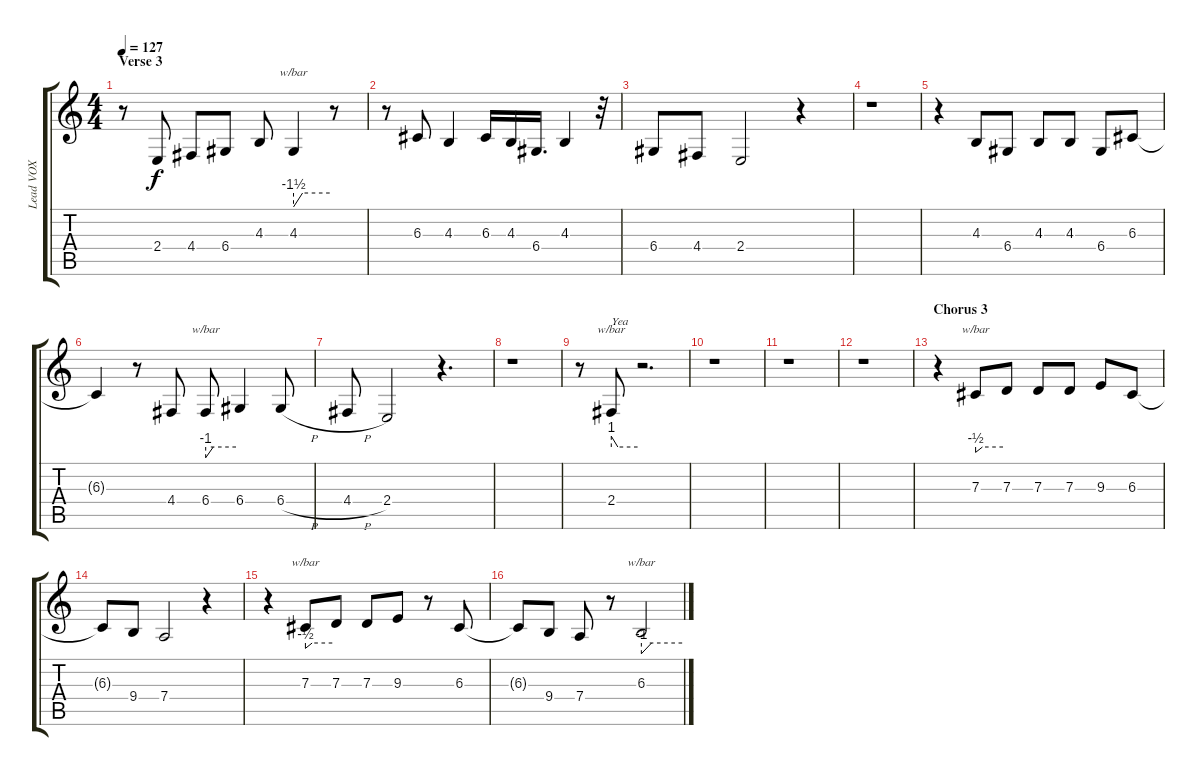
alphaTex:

\track ("Lead VOX" "Lead VOX") {instrument oboe}
\staff {score tabs}
\tuning (E4 B3 G3 D3 A2 E2) {hide}
\ts (4 4)
\section ("" "Verse 3")
\tempo 127
\clef g2
\ks c
r.8{dy f} 2.4.8 4.4.8 6.4.8 4.3.8 4.3.4{tbe (custom default 0 -6 15 0 60 0)} r.8 |
r.8 6.3.8 4.3.4 6.3.16 4.3.16 6.4.16{d} 4.3.4 r.32 |
6.4.8 4.4.8 2.4.2 r.4 |
r.1 |
r.4 4.3.8 6.4.8 4.3.8 4.3.8 6.4.8 6.3.8 |
6.3{t}.4 r.8 4.4.8 6.4.8{tbe (custom default 0 -4 15 0 60 0)} 6.4.4 6.4{h}.8 |
4.4{h}.8 2.4.2 r.4{d} |
r.1 |
r.8 2.4.8{tbe (custom default 0 4 15 0 60 0) txt "Yea"} r.2{d} |
r.1 |
r.1 |
r.1 |
\section ("" "Chorus 3")
r.4 7.3.8{tbe (custom default 0 -2 15 0 60 0)} 7.3.8 7.3.8 7.3.8 9.3.8 6.3.8 |
6.3{t}.8 9.4.8 7.4.2 r.4 |
r.4 7.3.8{tbe (custom default 0 -2 15 0 60 0)} 7.3.8 7.3.8 9.3.8 r.8 6.3.8 |
6.3{t}.8 9.4.8 7.4.8 r.8 6.3.2{tbe (custom default 0 -4 15 0 60 0)}
